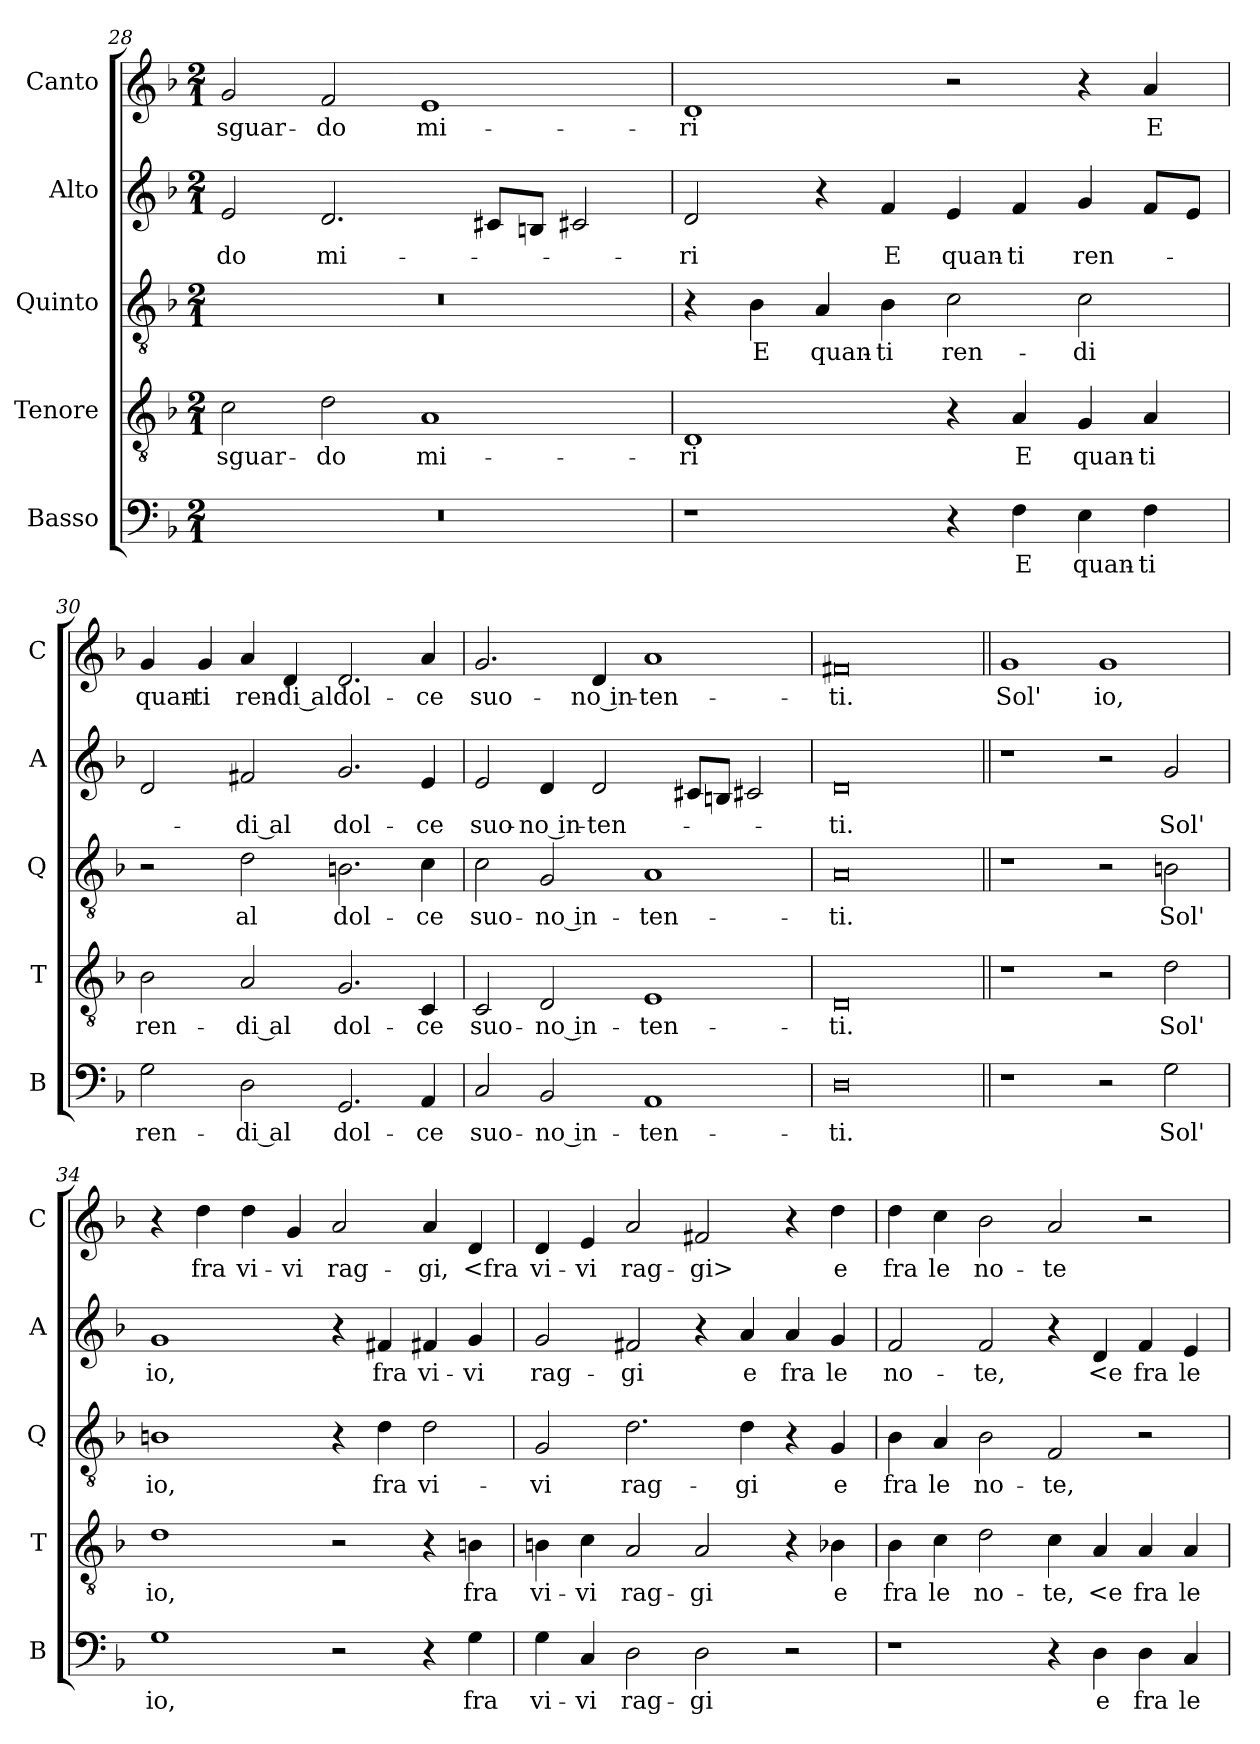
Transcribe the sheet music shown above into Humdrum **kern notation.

**kern	**text	**kern	**text	**kern	**text	**kern	**text	**kern	**text
*part5	*part5	*part4	*part4	*part3	*part3	*part2	*part2	*part1	*part1
*staff5	*staff5	*staff4	*staff4	*staff3	*staff3	*staff2	*staff2	*staff1	*staff1
*I"Basso	*	*I"Tenore	*	*I"Quinto	*	*I"Alto	*	*I"Canto	*
*I'B	*	*I'T	*	*I'Q	*	*I'A	*	*I'C	*
*clefF4	*	*clefGv2	*	*clefGv2	*	*clefG2	*	*clefG2	*
*k[b-]	*	*k[b-]	*	*k[b-]	*	*k[b-]	*	*k[b-]	*
*M2/1	*	*M2/1	*	*M2/1	*	*M2/1	*	*M2/1	*
=28	=28	=28	=28	=28	=28	=28	=28	=28	=28
0r	.	2c	sguar-	0r	.	2e	-do	2g	sguar-
.	.	2d	-do	.	.	2.d	mi-	2f	-do
.	.	1A	mi-	.	.	.	.	1e	mi-
.	.	.	.	.	.	8c#XL	.	.	.
.	.	.	.	.	.	8BnJ	.	.	.
.	.	.	.	.	.	2c#X	.	.	.
=29	=29	=29	=29	=29	=29	=29	=29	=29	=29
1r	.	1D	-ri	4r	.	2d	-ri	1d	-ri
.	.	.	.	4B-	E	.	.	.	.
.	.	.	.	4A	quan-	4r	.	.	.
.	.	.	.	4B-	-ti	4f	E	.	.
4r	.	4r	.	2c	ren-	4e	quan-	2r	.
4F	E	4A	E	.	.	4f	-ti	.	.
4E	quan-	4G	quan-	2c	-di	4g	ren-	4r	.
4F	-ti	4A	-ti	.	.	8fL	.	4a	E
.	.	.	.	.	.	8eJ	.	.	.
=30	=30	=30	=30	=30	=30	=30	=30	=30	=30
2G	ren-	2B-	ren-	2r	.	2d	.	4g	quan-
.	.	.	.	.	.	.	.	4g	-ti
2D	-di al	2A	-di al	2d	al	2f#X	-di al	4a	ren-
.	.	.	.	.	.	.	.	4d	-di al
2.GG	dol-	2.G	dol-	2.Bn	dol-	2.g	dol-	2.d	dol-
4AA	-ce	4C	-ce	4c	-ce	4e	-ce	4a	-ce
=31	=31	=31	=31	=31	=31	=31	=31	=31	=31
2C	suo-	2C	suo-	2c	suo-	2e	suo-	2.g	suo-
2BB-	-no in-	2D	-no in-	2G	-no in-	4d	-no in-	.	.
.	.	.	.	.	.	2d	-ten-	4d	-no in-
1AA	-ten-	1E	-ten-	1A	-ten-	.	.	1a	-ten-
.	.	.	.	.	.	8c#XL	.	.	.
.	.	.	.	.	.	8BnJ	.	.	.
.	.	.	.	.	.	2c#X	.	.	.
=32	=32	=32	=32	=32	=32	=32	=32	=32	=32
0D	-ti.	0D	-ti.	0A	-ti.	0d	-ti.	0f#X	-ti.
=33||	=33||	=33||	=33||	=33||	=33||	=33||	=33||	=33||	=33||
1r	.	1r	.	1r	.	1r	.	1g	Sol'
2r	.	2r	.	2r	.	2r	.	1g	io,
2G	Sol'	2d	Sol'	2Bn	Sol'	2g	Sol'	.	.
=34	=34	=34	=34	=34	=34	=34	=34	=34	=34
1G	io,	1d	io,	1Bn	io,	1g	io,	4r	.
.	.	.	.	.	.	.	.	4dd	fra
.	.	.	.	.	.	.	.	4dd	vi-
.	.	.	.	.	.	.	.	4g	-vi
2r	.	2r	.	4r	.	4r	.	2a	rag-
.	.	.	.	4d	fra	4f#X	fra	.	.
4r	.	4r	.	2d	vi-	4f#X	vi-	4a	-gi,
4G	fra	4Bn	fra	.	.	4g	-vi	4d	<fra
=35	=35	=35	=35	=35	=35	=35	=35	=35	=35
4G	vi-	4Bn	vi-	2G	-vi	2g	rag-	4d	vi-
4C	-vi	4c	-vi	.	.	.	.	4e	-vi
2D	rag-	2A	rag-	2.d	rag-	2f#X	-gi	2a	rag-
2D	-gi	2A	-gi	.	.	4r	.	2f#X	-gi>
.	.	.	.	4d	-gi	4a	e	.	.
2r	.	4r	.	4r	.	4a	fra	4r	.
.	.	4B-X	e	4G	e	4g	le	4dd	e
=36	=36	=36	=36	=36	=36	=36	=36	=36	=36
1r	.	4B-	fra	4B-	fra	2f	no-	4dd	fra
.	.	4c	le	4A	le	.	.	4cc	le
.	.	2d	no-	2B-	no-	2f	-te,	2b-	no-
4r	.	4c	-te,	2F	-te,	4r	.	2a	-te
4D	e	4A	<e	.	.	4d	<e	.	.
4D	fra	4A	fra	2r	.	4f	fra	2r	.
4C	le	4A	le	.	.	4e	le	.	.
=	=	=	=	=	=	=	=	=	=
*-	*-	*-	*-	*-	*-	*-	*-	*-	*-
